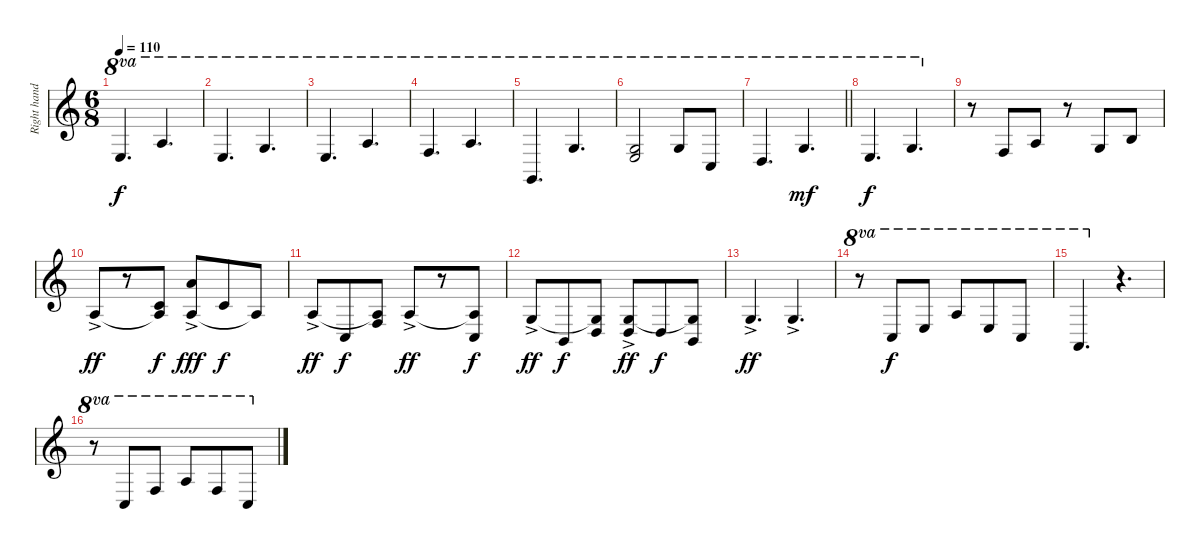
\track ("Right hand" "Right hand") {instrument brightacousticpiano}
\staff {score}
\tuning (E4 B3 G3 D3 A2 E2) {hide}
\ts (6 8)
\tempo 110
\clef g2
\ks c
0.1.4{d ot 8va dy f} 5.1.4{d ot 8va} |
0.1.4{d ot 8va} 3.1.4{d ot 8va} |
0.1.4{d ot 8va} 5.1.4{d ot 8va} |
1.1.4{d ot 8va} 5.1.4{d ot 8va} |
0.3.4{d ot 8va} 3.1.4{d ot 8va} |
(0.1 17.4).2{ot 8va} 3.1.8{ot 8va} 5.3.8{ot 8va} |
\barLineRight lightlight
3.2.4{d ot 8va} 3.1.4{d ot 8va dy mf} |
0.1.4{d ot 8va dy f} 3.1.4{d ot 8va} |
r.8 3.4.8 2.3.8 r.8 0.3.8 0.2.8 |
7.4{ac}.8{dy ff} r.8 (5.3 7.4{t}).8{dy f} (10.2 2.3{ac}).8{dy fff} 1.2.8{dy f} 2.3{t}.8 |
2.3{ac}.8{dy ff} 3.5.8{dy f} (2.3{t} 3.4).8 2.3{ac}.8{dy ff} r.8 (2.3{t} 3.5).8{dy f} |
0.3{ac}.8{dy ff} 2.5.8{dy f} (0.3{t} 0.4).8 (0.3{ac} 0.4).8{dy ff} 0.4.8{dy f} (0.3{t} 2.5).8 |
0.3{ac}.4{d dy ff} 0.3{ac}.4{d} |
r.8{ot 8va} 1.2.8{ot 8va dy f} 0.1.8{ot 8va} 5.1.8{ot 8va} 0.1.8{ot 8va} 1.2.8{ot 8va} |
2.3.4{d ot 8va} r.4{d} |
r.8{ot 8va} 1.2.8{ot 8va} 6.2.8{ot 8va} 5.1.8{ot 8va} 1.1.8{ot 8va} 1.2.8{ot 8va}
